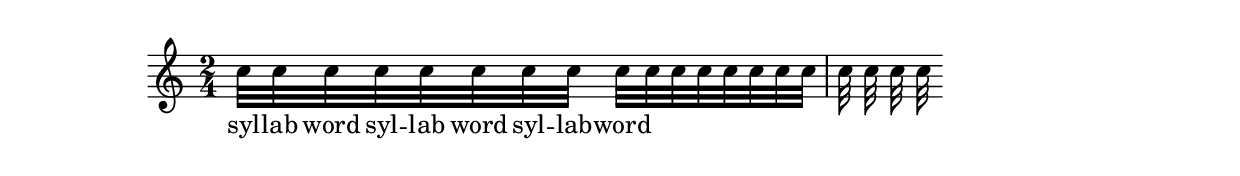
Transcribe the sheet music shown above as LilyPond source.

\header {

  texidoc = "The minimum distance between lyrics is determined by the
@code{minimum-distance} of @code{LyricHyphen} and
@code{LyricSpace}.

The ideal length of a hyphen is determined by its @code{length}
property, but it may be shortened down to @code{minimum-length} in
tight situations. If in this it still does not fit, the hyphen will be
omitted.

Like all overrides within @code{\lyricsto} and @code{\addlyrics}, the
effect of a setting is delayed is one syllable."

}

\version "2.10.0"

\layout {
  ragged-right = ##t
}


\relative c'' {
  \time 2/4
  c32 c c c 
  c32 c c c 
  c32 c c c 
  c32 c c c 
  c32 c c c 
}
\addlyrics
{
  %% tight spacing: hyphen disappears 
  syl -- lab word

  %% increase minimum-distance: forces more space, so hyphen reappears
  \override LyricHyphen #'minimum-distance = #1.0
  syl -- lab word

  %% minimum-distance 0 for LyricSpace: this places words next to each other. 
  \override LyricSpace #'minimum-distance = #0.0
  syl -- lab word
}
